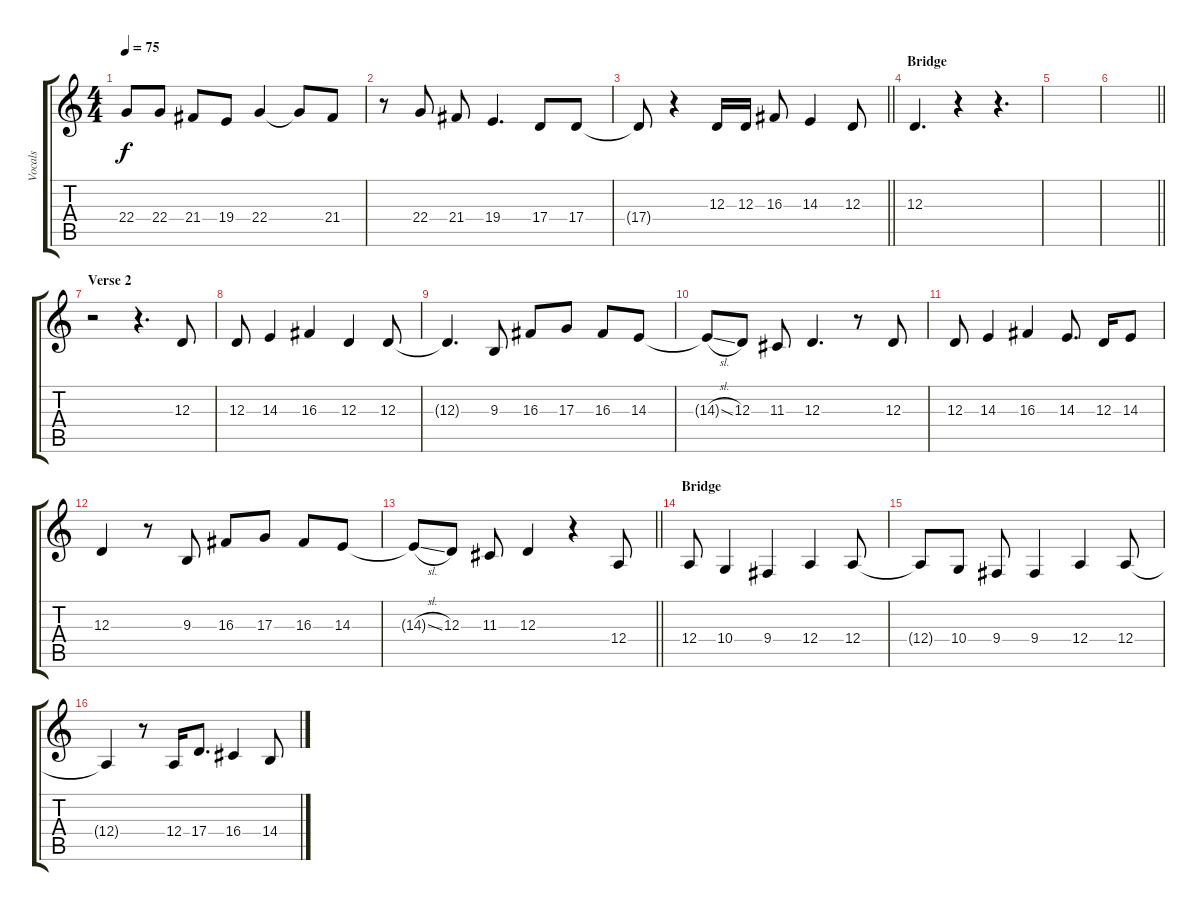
\track ("Vocals" "Vocals") {mute instrument lead2sawtooth}
\staff {score tabs}
\tuning (B3 Gb3 D3 A2 E2 B1) {hide}
\ts (4 4)
\tempo 75
\clef g2
\ks c
22.4.8{dy f} 22.4.8 21.4.8 19.4.8 22.4.4 22.4{t}.8 21.4.8 |
r.8 22.4.8 21.4.8 19.4.4{d} 17.4.8 17.4.8 |
\barLineRight lightlight
17.4{t}.8 r.4 12.3.16 12.3.16 16.3.8 14.3.4 12.3.8 |
\section ("" "Bridge")
12.3.4{d} r.4 r.4{d} |
|
\barLineRight lightlight
|
\section ("" "Verse 2")
r.2 r.4{d} 12.3.8 |
12.3.8 14.3.4 16.3.4 12.3.4 12.3.8 |
12.3{t}.4{d} 9.3.8 16.3.8 17.3.8 16.3.8 14.3.8 |
14.3{sl t}.8 12.3.8 11.3.8 12.3.4{d} r.8 12.3.8 |
12.3.8 14.3.4 16.3.4 14.3.8{d} 12.3.16 14.3.8 |
12.3.4 r.8 9.3.8 16.3.8 17.3.8 16.3.8 14.3.8 |
\barLineRight lightlight
14.3{sl t}.8 12.3.8 11.3.8 12.3.4 r.4 12.4.8 |
\section ("" "Bridge")
12.4.8 10.4.4 9.4.4 12.4.4 12.4.8 |
12.4{t}.8 10.4.8 9.4.8 9.4.4 12.4.4 12.4.8 |
12.4{t}.4 r.8 12.4.16 17.4.8{d} 16.4.4 14.4.8
